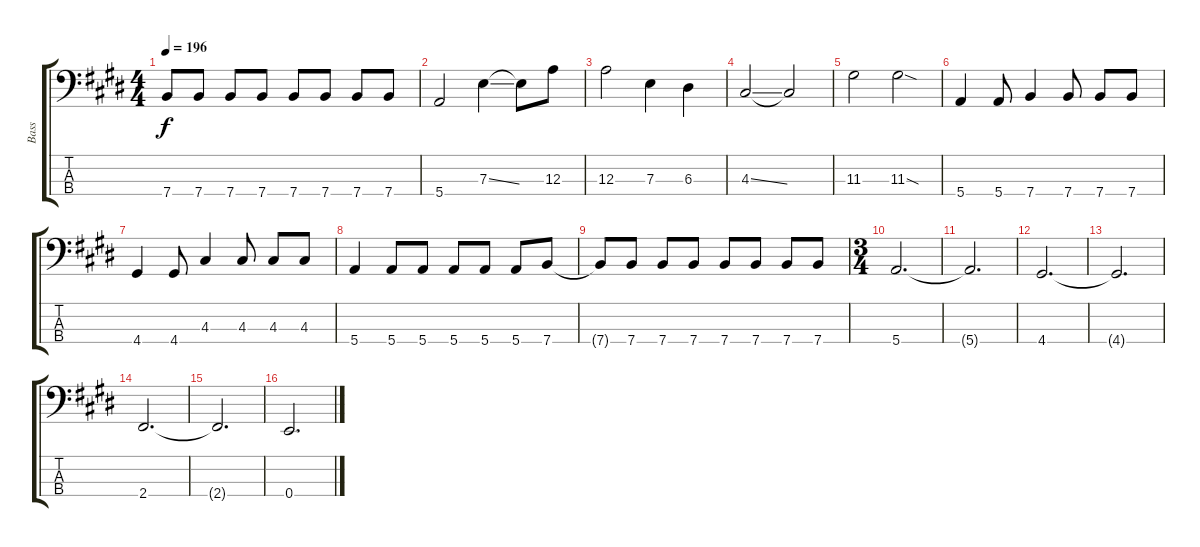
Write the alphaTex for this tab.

\track ("Bass" "Bass") {instrument electricbassfinger}
\staff {score tabs}
\tuning (G2 D2 A1 E1) {hide}
\ts (4 4)
\tempo 196
\clef f4
\ks e
7.4{t}.8{dy f} 7.4.8 7.4.8 7.4.8 7.4.8 7.4.8 7.4.8 7.4.8 |
\ks c#minor
5.4.2 7.3{ss}.4 7.3{t}.8 12.3.8 |
12.3.2 7.3.4 6.3.4 |
4.3{ss}.2 4.3{t}.2 |
11.3.2 11.3{sod}.2 |
5.4.4 5.4.8 7.4.4 7.4.8 7.4.8 7.4.8 |
4.4.4 4.4.8 4.3.4 4.3.8 4.3.8 4.3.8 |
5.4.4 5.4.8 5.4.8 5.4.8 5.4.8 5.4.8 7.4.8 |
7.4{t}.8 7.4.8 7.4.8 7.4.8 7.4.8 7.4.8 7.4.8 7.4.8 |
\ts (3 4)
\ks e
5.4.2{d} |
\ks c#minor
5.4{t}.2{d} |
\ks e
4.4.2{d} |
\ks c#minor
4.4{t}.2{d} |
\ks e
2.4.2{d} |
\ks c#minor
2.4{t}.2{d} |
\ks e
0.4.2{d}
